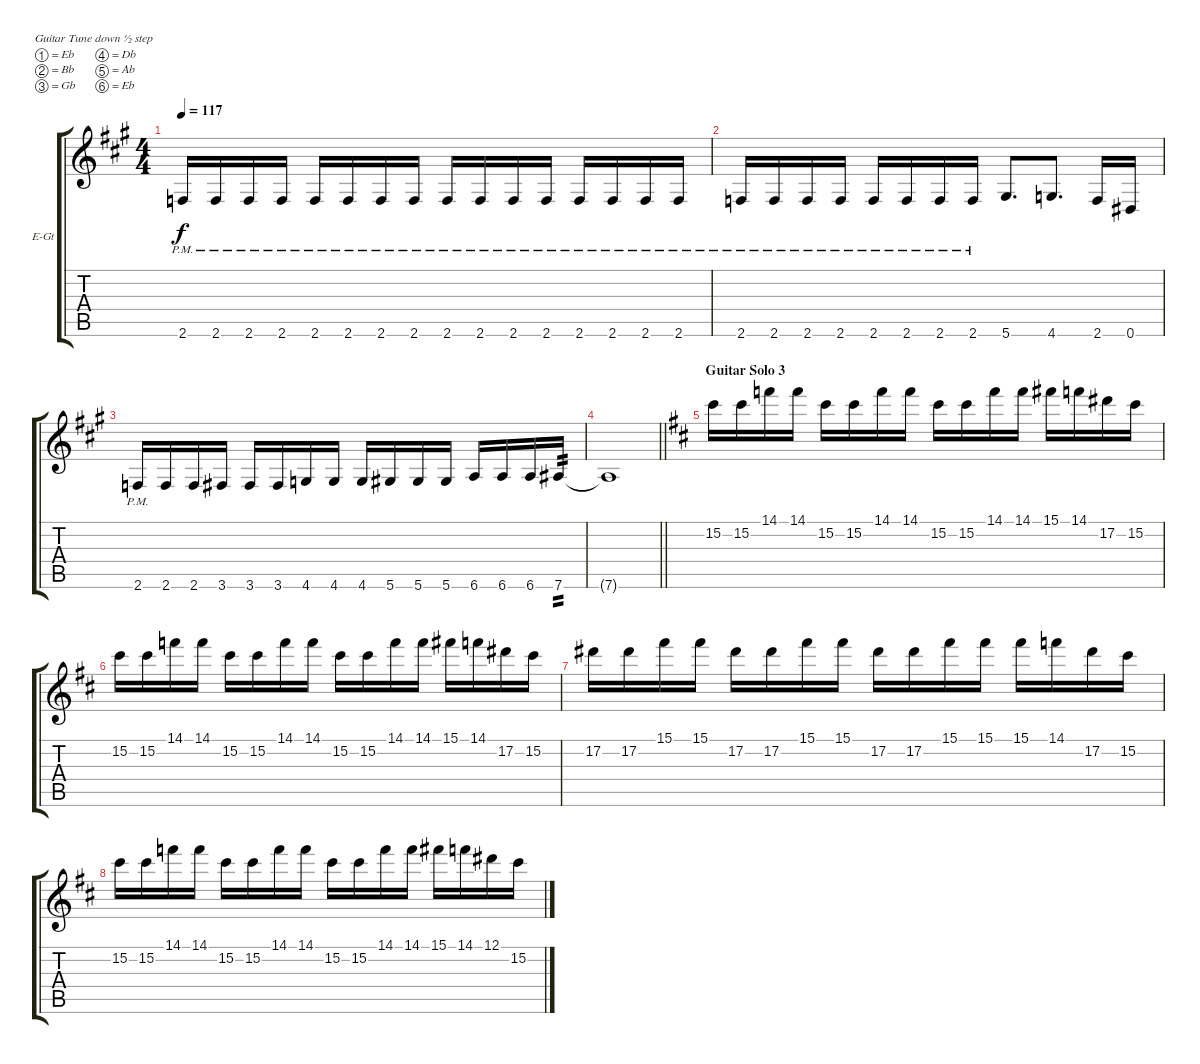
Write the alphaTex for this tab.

\bracketExtendMode groupsimilarinstruments
\firstSystemTrackNameOrientation horizontal
\otherSystemsTrackNameOrientation horizontal
\track ("Гитара 1" "E-Gt") {instrument distortionguitar}
\staff {score tabs}
\tuning (Eb4 Bb3 Gb3 Db3 Ab2 Eb2)
\ts (4 4)
\tempo 117
\clef g2
\ks f#minor
2.6{pm}.16{dy f} 2.6{pm}.16 2.6{pm}.16 2.6{pm}.16 2.6{pm}.16 2.6{pm}.16 2.6{pm}.16 2.6{pm}.16 2.6{pm}.16 2.6{pm}.16 2.6{pm}.16 2.6{pm}.16 2.6{pm}.16 2.6{pm}.16 2.6{pm}.16 2.6{pm}.16 |
2.6{pm}.16 2.6{pm}.16 2.6{pm}.16 2.6{pm}.16 2.6{pm}.16 2.6{pm}.16 2.6{pm}.16 2.6{pm}.16 5.6.8{d} 4.6.8{d} 2.6.16 0.6.16 |
2.6{pm}.16 2.6.16 2.6.16 3.6.16 3.6.16 3.6.16 4.6.16 4.6.16 4.6.16 5.6.16 5.6.16 5.6.16 6.6.16 6.6.16 6.6.16 7.6.16{tp 2} |
\barLineRight lightlight
7.6{t}.1 |
\section ("" "Guitar Solo 3")
\ks bminor
15.2.16 15.2.16 14.1.16 14.1.16 15.2.16 15.2.16 14.1.16 14.1.16 15.2.16 15.2.16 14.1.16 14.1.16 15.1.16 14.1.16 17.2.16 15.2.16 |
15.2.16 15.2.16 14.1.16 14.1.16 15.2.16 15.2.16 14.1.16 14.1.16 15.2.16 15.2.16 14.1.16 14.1.16 15.1.16 14.1.16 17.2.16 15.2.16 |
17.2.16 17.2.16 15.1.16 15.1.16 17.2.16 17.2.16 15.1.16 15.1.16 17.2.16 17.2.16 15.1.16 15.1.16 15.1.16 14.1.16 17.2.16 15.2.16 |
15.2.16 15.2.16 14.1.16 14.1.16 15.2.16 15.2.16 14.1.16 14.1.16 15.2.16 15.2.16 14.1.16 14.1.16 15.1.16 14.1.16 12.1.16 15.2.16
